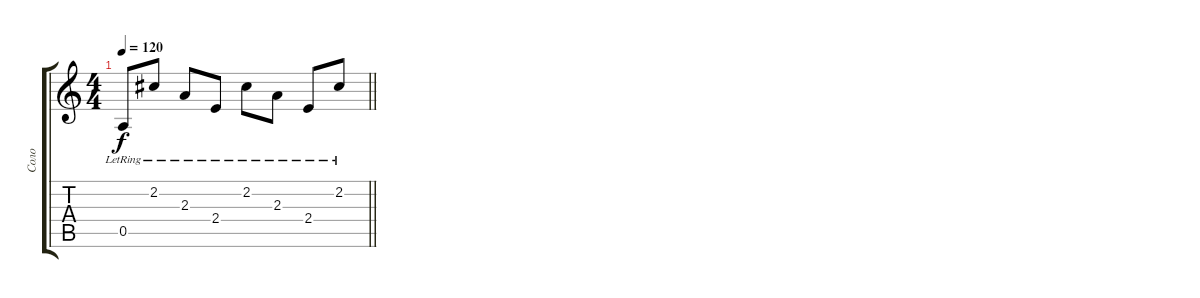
\track ("Соло" "Соло") {instrument acousticguitarnylon}
\staff {score tabs}
\tuning (E4 B3 G3 D3 A2 E2) {hide}
\ts (4 4)
\tempo 120
\clef g2
\barLineRight lightlight
\ks c
0.5{lr}.8{dy f} 2.2{lr}.8 2.3{lr}.8 2.4{lr}.8 2.2{lr}.8 2.3{lr}.8 2.4{lr}.8 2.2{lr}.8
